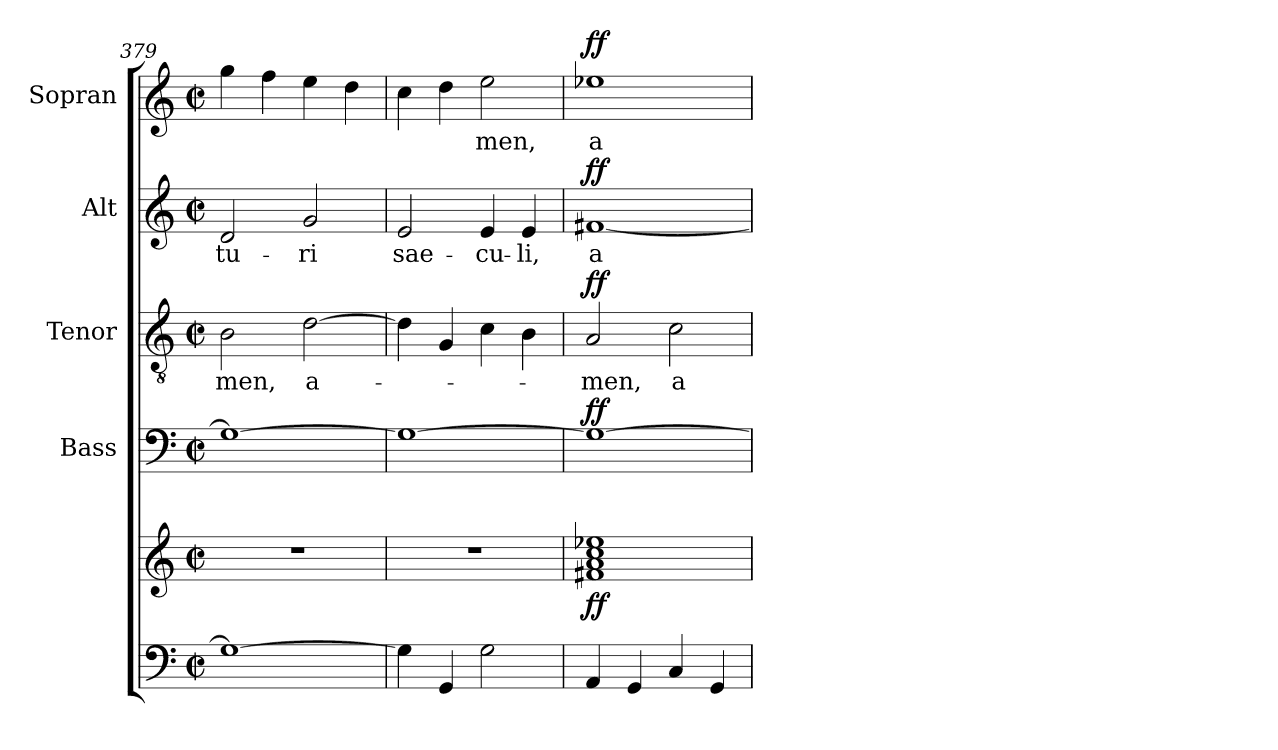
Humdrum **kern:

**kern	**kern	**dynam	**kern	**dynam	**kern	**text	**dynam	**kern	**text	**dynam	**kern	**text	**dynam
*part5	*part5	*part5	*part4	*part4	*part3	*part3	*part3	*part2	*part2	*part2	*part1	*part1	*part1
*staff6	*staff5	*staff5/6	*staff4	*staff4	*staff3	*staff3	*staff3	*staff2	*staff2	*staff2	*staff1	*staff1	*staff1
*	*	*	*I"Bass	*	*I"Tenor	*	*	*I"Alt	*	*	*I"Sopran	*	*
*	*	*	*I'B.	*	*I'T.	*	*	*I'A.	*	*	*I'S.	*	*
*clefF4	*clefG2	*	*clefF4	*	*clefGv2	*	*	*clefG2	*	*	*clefG2	*	*
*k[]	*k[]	*	*k[]	*	*k[]	*	*	*k[]	*	*	*k[]	*	*
*C:	*C:	*	*C:	*	*C:	*	*	*C:	*	*	*C:	*	*
*M2/2	*M2/2	*	*M2/2	*	*M2/2	*	*	*M2/2	*	*	*M2/2	*	*
*met(c|)	*met(c|)	*	*met(c|)	*	*met(c|)	*	*	*met(c|)	*	*	*met(c|)	*	*
=379	=379	=379	=379	=379	=379	=379	=379	=379	=379	=379	=379	=379	=379
!	!	!	!	!	!	!LO:LY:b	!	!	!LO:LY:b	!	!	!	!
1G_	1r	.	1G_	.	2B\	-men,	.	2d/	-tu-	.	4gg\	.	.
.	.	.	.	.	.	.	.	.	.	.	4ff\	.	.
!	!	!	!	!	!	!LO:LY:b	!	!	!LO:LY:b	!	!	!	!
.	.	.	.	.	[2d\	a-	.	2g/	-ri	.	4ee\	.	.
.	.	.	.	.	.	.	.	.	.	.	4dd\	.	.
=380	=380	=380	=380	=380	=380	=380	=380	=380	=380	=380	=380	=380	=380
!	!	!	!	!	!	!	!	!	!LO:LY:b	!	!	!	!
4G\]	1r	.	1G_	.	4d\]	.	.	2e/	sae-	.	4cc\	.	.
4GG/	.	.	.	.	4G/	.	.	.	.	.	4dd\	.	.
!	!	!	!	!	!	!	!	!	!LO:LY:b	!	!	!LO:LY:b	!
2G\	.	.	.	.	4c\	.	.	4e/	-cu-	.	2ee\	-men,	.
!	!	!	!	!	!	!	!	!	!LO:LY:b	!	!	!	!
.	.	.	.	.	4B\	.	.	4e/	-li,	.	.	.	.
=381	=381	=381	=381	=381	=381	=381	=381	=381	=381	=381	=381	=381	=381
!	!	!LO:DY:b	!	!LO:DY:a	!	!LO:LY:b	!LO:DY:a	!	!LO:LY:b	!LO:DY:a	!	!LO:LY:b	!LO:DY:a
4AA/	1f#X 1a 1cc 1ee-X	ff	1G_	ff	2A/	-men,	ff	[1f#X	a-	ff	1ee-X	a-	ff
4GG/	.	.	.	.	.	.	.	.	.	.	.	.	.
!	!	!	!	!	!	!LO:LY:b	!	!	!	!	!	!	!
4C/	.	.	.	.	2c\	a-	.	.	.	.	.	.	.
4GG/	.	.	.	.	.	.	.	.	.	.	.	.	.
=	=	=	=	=	=	=	=	=	=	=	=	=	=
*-	*-	*-	*-	*-	*-	*-	*-	*-	*-	*-	*-	*-	*-
